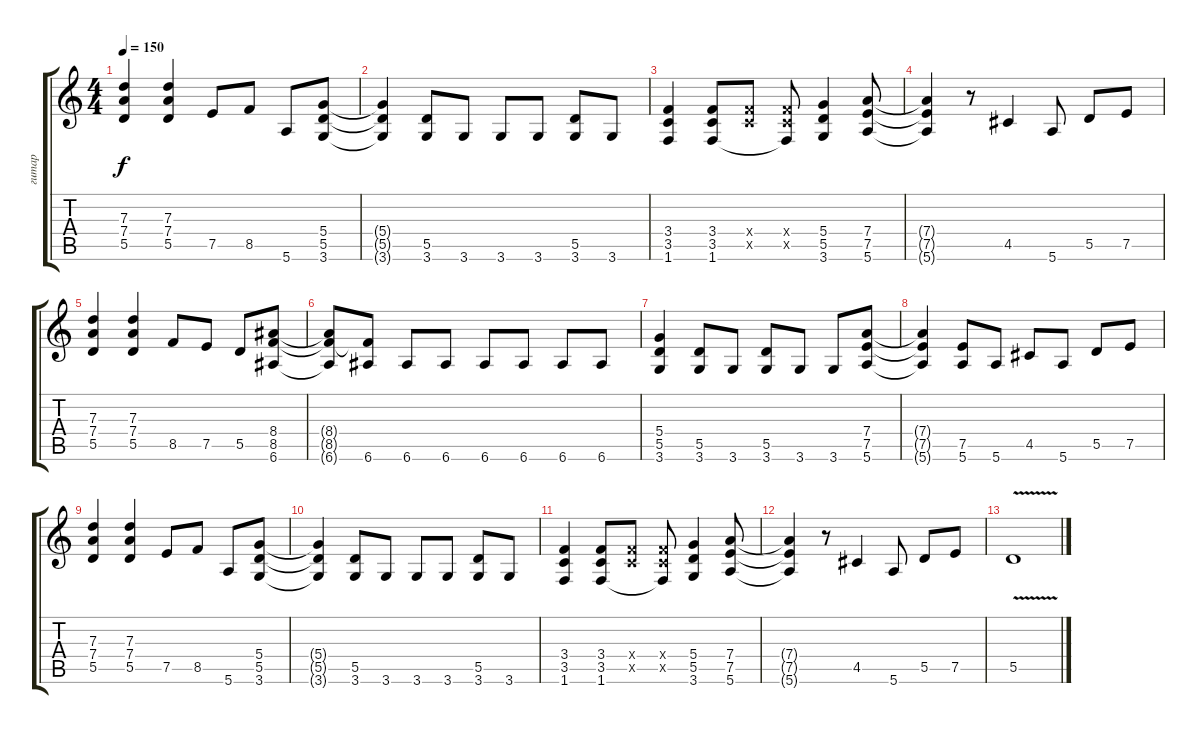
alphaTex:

\track ("гитар" "гитар") {instrument distortionguitar}
\staff {score tabs}
\tuning (E4 B3 G3 D3 A2 E2) {hide}
\ts (4 4)
\tempo 150
\clef g2
\ks c
(7.3 7.4 5.5).4{dy f} (7.3 7.4 5.5).4 7.5.8 8.5.8 5.6.8 (5.4 5.5 3.6).8 |
(5.4{t} 5.5{t} 3.6{t}).4 (5.5 3.6).8 3.6.8 3.6.8 3.6.8 (5.5 3.6).8 3.6.8 |
(3.4 3.5 1.6).4 (3.4 3.5 1.6).8 (3.4{x} 3.5{x}).8 (3.4{x} 3.5{x} 1.6{t}).8 (5.4 5.5 3.6).4 (7.4 7.5 5.6).8 |
(7.4{t} 7.5{t} 5.6{t}).4 r.8 4.5.4 5.6.8 5.5.8 7.5.8 |
(7.3 7.4 5.5).4 (7.3 7.4 5.5).4 8.5.8 7.5.8 5.5.8 (8.4 8.5 6.6).8 |
(8.4{t} 8.5{t} 6.6{t}).8 (8.5{t} 6.6).8 6.6.8 6.6.8 6.6.8 6.6.8 6.6.8 6.6.8 |
(5.4 5.5 3.6).4 (5.5 3.6).8 3.6.8 (5.5 3.6).8 3.6.8 3.6.8 (7.4 7.5 5.6).8 |
(7.4{t} 7.5{t} 5.6{t}).4 (7.5 5.6).8 5.6.8 4.5.8 5.6.8 5.5.8 7.5.8 |
(7.3 7.4 5.5).4 (7.3 7.4 5.5).4 7.5.8 8.5.8 5.6.8 (5.4 5.5 3.6).8 |
(5.4{t} 5.5{t} 3.6{t}).4 (5.5 3.6).8 3.6.8 3.6.8 3.6.8 (5.5 3.6).8 3.6.8 |
(3.4 3.5 1.6).4 (3.4 3.5 1.6).8 (3.4{x} 3.5{x}).8 (3.4{x} 3.5{x} 1.6{t}).8 (5.4 5.5 3.6).4 (7.4 7.5 5.6).8 |
(7.4{t} 7.5{t} 5.6{t}).4 r.8 4.5.4 5.6.8 5.5.8 7.5.8 |
5.5{v}.1
